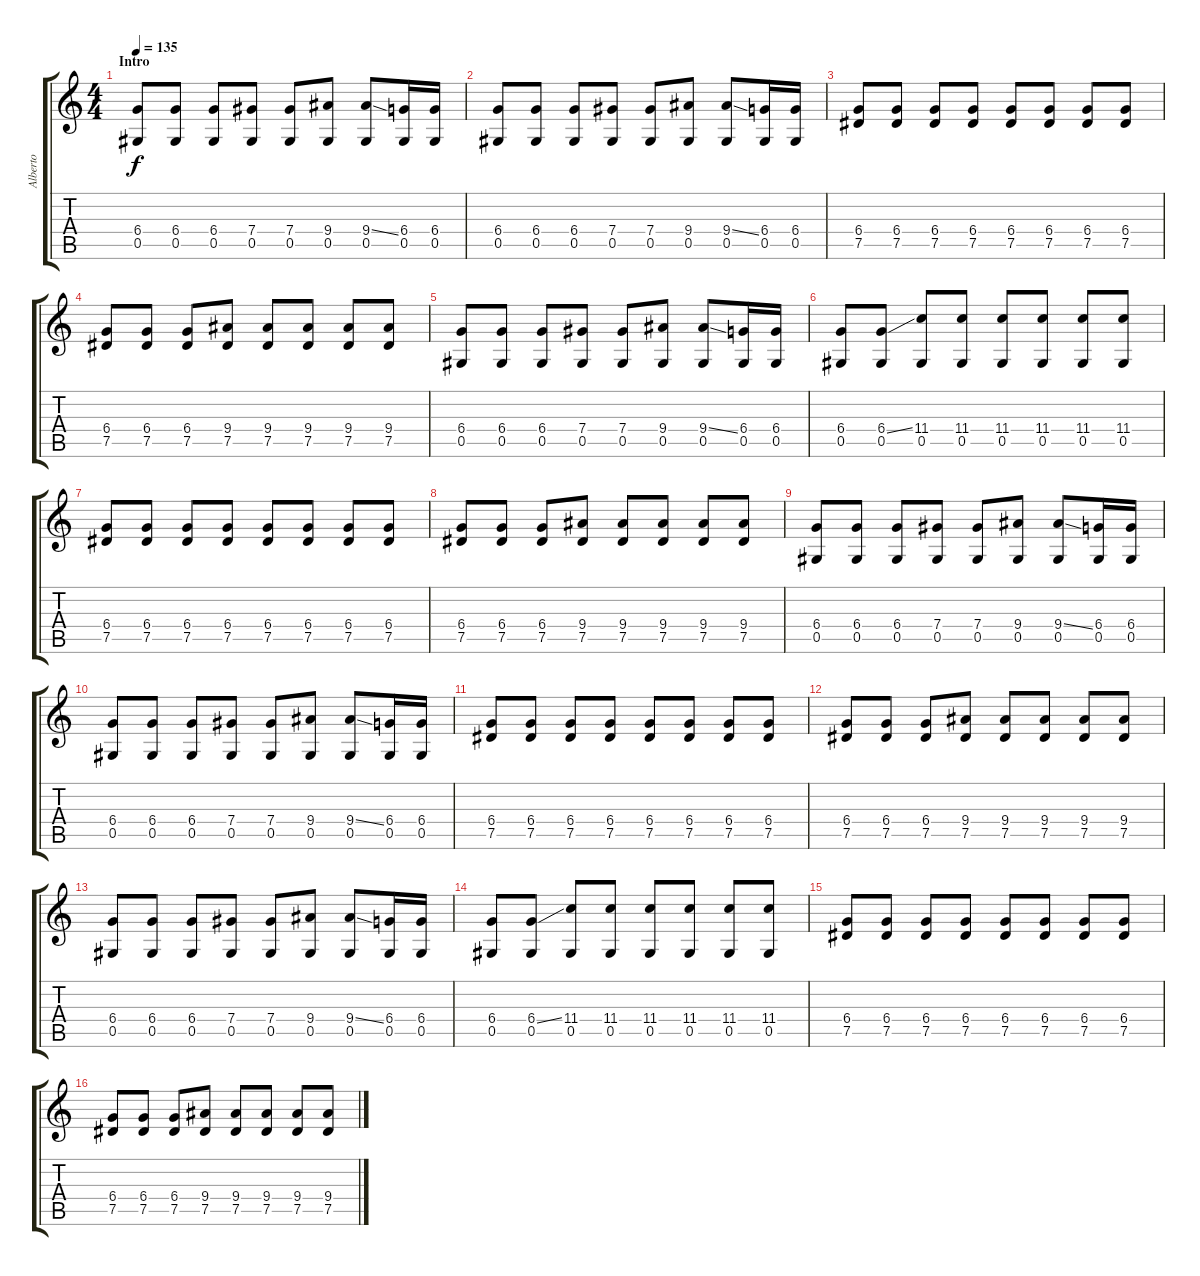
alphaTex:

\track ("Alberto" "Alberto") {instrument overdrivenguitar}
\staff {score tabs}
\tuning (Eb4 Bb3 Gb3 Db3 Ab2 Eb2) {hide}
\ts (4 4)
\section ("" "Intro")
\tempo 135
\clef g2
\ks c
(6.4 0.5).8{dy f instrument overdrivenguitar} (6.4 0.5).8 (6.4 0.5).8 (7.4 0.5).8 (7.4 0.5).8 (9.4 0.5).8 (9.4{ss} 0.5).8 (6.4 0.5).16 (6.4 0.5).16 |
(6.4 0.5).8 (6.4 0.5).8 (6.4 0.5).8 (7.4 0.5).8 (7.4 0.5).8 (9.4 0.5).8 (9.4{ss} 0.5).8 (6.4 0.5).16 (6.4 0.5).16 |
(6.4 7.5).8 (6.4 7.5).8 (6.4 7.5).8 (6.4 7.5).8 (6.4 7.5).8 (6.4 7.5).8 (6.4 7.5).8 (6.4 7.5).8 |
(6.4 7.5).8 (6.4 7.5).8 (6.4 7.5).8 (9.4 7.5).8 (9.4 7.5).8 (9.4 7.5).8 (9.4 7.5).8 (9.4 7.5).8 |
(6.4 0.5).8 (6.4 0.5).8 (6.4 0.5).8 (7.4 0.5).8 (7.4 0.5).8 (9.4 0.5).8 (9.4{ss} 0.5).8 (6.4 0.5).16 (6.4 0.5).16 |
(6.4 0.5).8 (6.4{ss} 0.5).8 (11.4 0.5).8 (11.4 0.5).8 (11.4 0.5).8 (11.4 0.5).8 (11.4 0.5).8 (11.4 0.5).8 |
(6.4 7.5).8 (6.4 7.5).8 (6.4 7.5).8 (6.4 7.5).8 (6.4 7.5).8 (6.4 7.5).8 (6.4 7.5).8 (6.4 7.5).8 |
(6.4 7.5).8 (6.4 7.5).8 (6.4 7.5).8 (9.4 7.5).8{volume 13} (9.4 7.5).8 (9.4 7.5).8 (9.4 7.5).8 (9.4 7.5).8 |
(6.4 0.5).8 (6.4 0.5).8 (6.4 0.5).8 (7.4 0.5).8 (7.4 0.5).8 (9.4 0.5).8 (9.4{ss} 0.5).8 (6.4 0.5).16 (6.4 0.5).16 |
(6.4 0.5).8 (6.4 0.5).8 (6.4 0.5).8 (7.4 0.5).8 (7.4 0.5).8 (9.4 0.5).8 (9.4{ss} 0.5).8 (6.4 0.5).16 (6.4 0.5).16 |
(6.4 7.5).8 (6.4 7.5).8 (6.4 7.5).8 (6.4 7.5).8 (6.4 7.5).8 (6.4 7.5).8 (6.4 7.5).8 (6.4 7.5).8 |
(6.4 7.5).8 (6.4 7.5).8 (6.4 7.5).8 (9.4 7.5).8 (9.4 7.5).8 (9.4 7.5).8 (9.4 7.5).8 (9.4 7.5).8 |
(6.4 0.5).8 (6.4 0.5).8 (6.4 0.5).8 (7.4 0.5).8 (7.4 0.5).8 (9.4 0.5).8 (9.4{ss} 0.5).8 (6.4 0.5).16 (6.4 0.5).16 |
(6.4 0.5).8 (6.4{ss} 0.5).8 (11.4 0.5).8 (11.4 0.5).8 (11.4 0.5).8 (11.4 0.5).8 (11.4 0.5).8 (11.4 0.5).8 |
(6.4 7.5).8 (6.4 7.5).8 (6.4 7.5).8 (6.4 7.5).8 (6.4 7.5).8 (6.4 7.5).8 (6.4 7.5).8 (6.4 7.5).8 |
(6.4 7.5).8 (6.4 7.5).8 (6.4 7.5).8 (9.4 7.5).8 (9.4 7.5).8 (9.4 7.5).8 (9.4 7.5).8 (9.4 7.5).8
